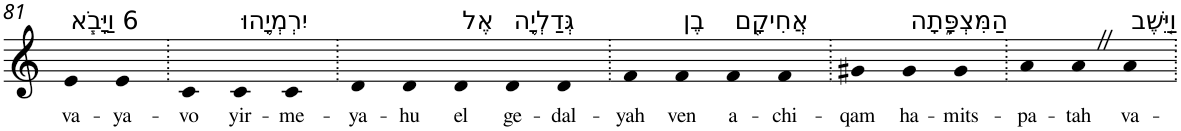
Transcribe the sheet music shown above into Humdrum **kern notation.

**kern	**text
*part1	*part1
*staff1	*staff1
*I"Piano	*
*I'Pno	*
!!LO:PB:g=z
*clefG2	*
*k[]	*
=81	=81
!LO:TX:a:t=6 וַיָּבֹ֧א	!
!	!LO:LY:b
4e	va-
!	!LO:LY:b
4e	-ya-
=82.	=82.
!	!LO:LY:b
4c	-vo
!LO:TX:a:t=יִרְמְיָ֛הוּ	!
!	!LO:LY:b
4c	yir-
!	!LO:LY:b
4c	-me-
=83.	=83.
!	!LO:LY:b
4d	-ya-
!	!LO:LY:b
4d	-hu
!LO:TX:a:t=אֶל	!
!	!LO:LY:b
4d	el
!LO:TX:a:t=גְּדַלְיָ֥ה	!
!	!LO:LY:b
4d	ge-
!	!LO:LY:b
4d	-dal-
=84.	=84.
!	!LO:LY:b
4f	-yah
!LO:TX:a:t=בֶן	!
!	!LO:LY:b
4f	ven
!LO:TX:a:t=אֲחִיקָ֖ם	!
!	!LO:LY:b
4f	a-
!	!LO:LY:b
4f	-chi-
=85.	=85.
!	!LO:LY:b
4g#X	-qam
!LO:TX:a:t=הַמִּצְפָּ֑תָה	!
!	!LO:LY:b
4g#	ha-
!	!LO:LY:b
4g#	-mits-
=86.	=86.
!	!LO:LY:b
4a	-pa-
!	!LO:LY:b
4aZ	-tah
!LO:TX:a:t=וַיֵּ֤שֶׁב	!
!	!LO:LY:b
4a	va-
=.	=.
*-	*-
